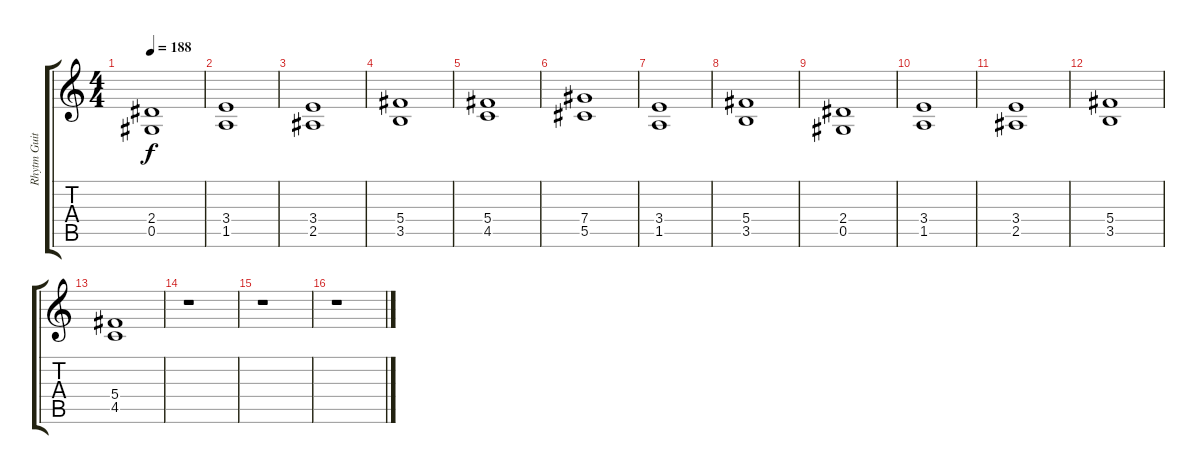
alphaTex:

\track ("Rhytm Guitar" "Rhytm Guit") {instrument distortionguitar}
\staff {score tabs}
\tuning (Eb4 Bb3 Gb3 Db3 Ab2 Eb2) {hide}
\ts (4 4)
\tempo 188
\clef g2
\ks c
(2.4 0.5).1{dy f} |
(3.4 1.5).1 |
(3.4 2.5).1 |
(5.4 3.5).1 |
(5.4 4.5).1 |
(7.4 5.5).1 |
(3.4 1.5).1 |
(5.4 3.5).1 |
(2.4 0.5).1 |
(3.4 1.5).1 |
(3.4 2.5).1 |
(5.4 3.5).1 |
(5.4 4.5).1 |
r.1 |
r.1 |
r.1
